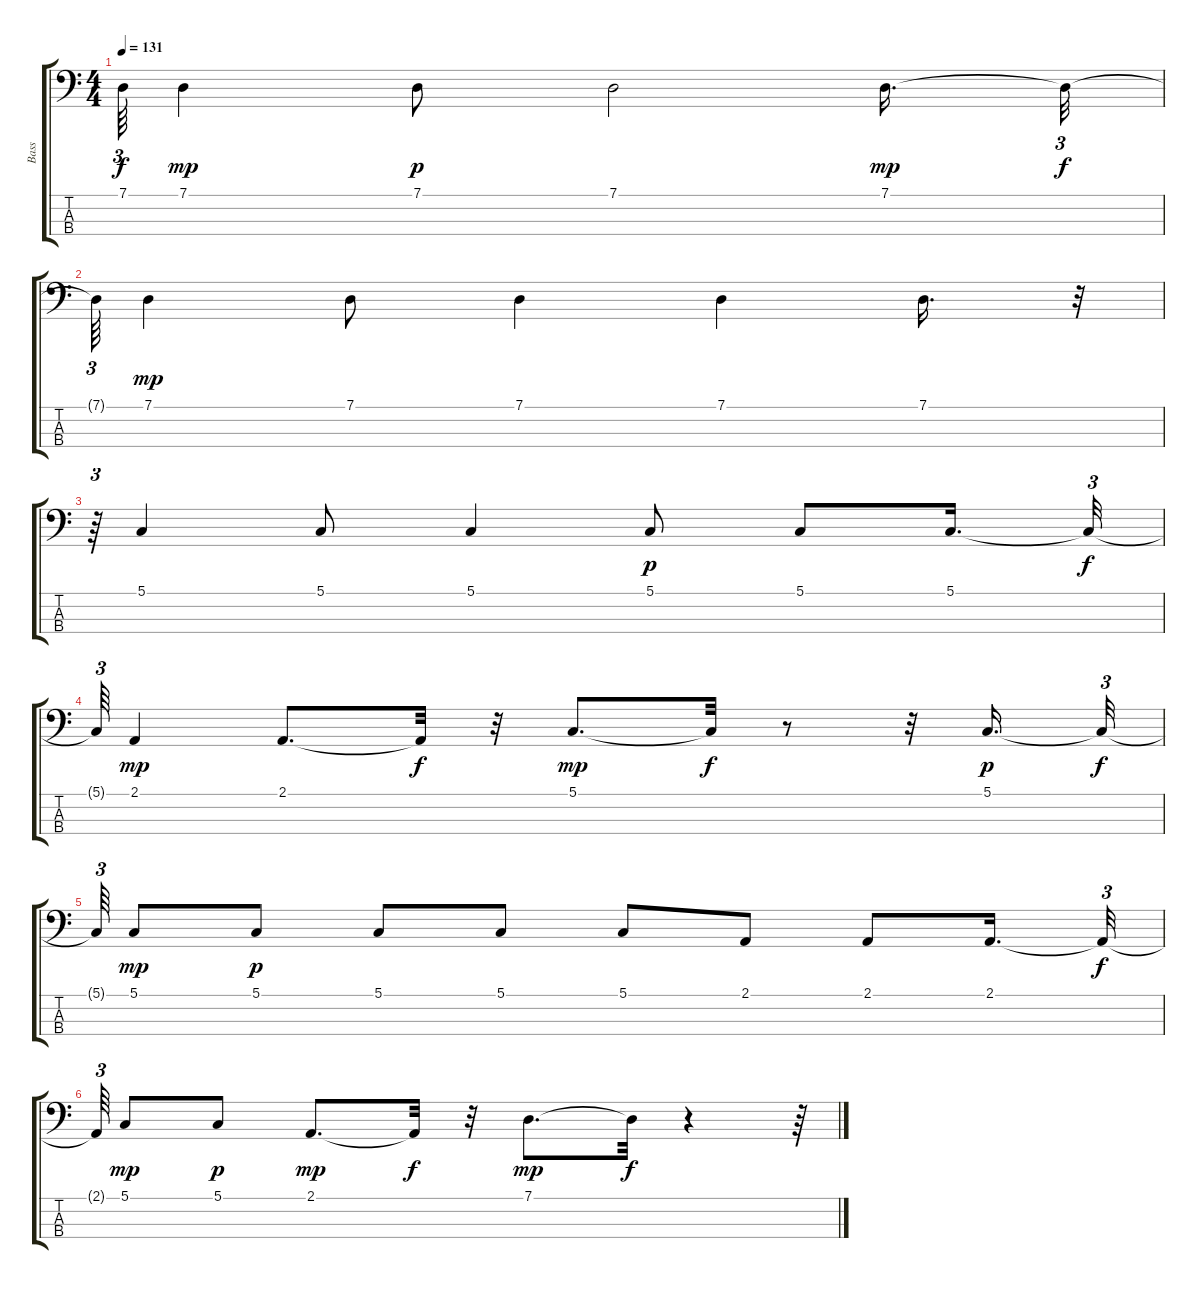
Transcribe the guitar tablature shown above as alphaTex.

\track ("Bass" "Bass") {instrument bassoon}
\staff {score tabs}
\tuning (G2 D2 A1 E1) {hide}
\ts (4 4)
\tempo 131
\clef f4
\ks c
7.1{t}.64{tu (3 2) dy f} 7.1.4{dy mp} 7.1.8{dy p} 7.1.2 7.1.16{d dy mp} 7.1{t}.32{tu (3 2) dy f} |
7.1{t}.64{tu (3 2)} 7.1.4{dy mp} 7.1.8 7.1.4 7.1.4 7.1.16{d} r.32{tu (3 2)} |
r.64{tu (3 2)} 5.1.4 5.1.8 5.1.4 5.1.8{dy p} 5.1.8 5.1.16{d} 5.1{t}.32{tu (3 2) dy f} |
5.1{t}.64{tu (3 2)} 2.1.4{dy mp} 2.1.8{d} 2.1{t}.32{dy f} r.32 5.1.8{d dy mp} 5.1{t}.32{dy f} r.8 r.32 5.1.16{d dy p} 5.1{t}.32{tu (3 2) dy f} |
5.1{t}.64{tu (3 2)} 5.1.8{dy mp} 5.1.8{dy p} 5.1.8 5.1.8 5.1.8 2.1.8 2.1.8 2.1.16{d} 2.1{t}.32{tu (3 2) dy f} |
2.1{t}.64{tu (3 2)} 5.1.8{dy mp} 5.1.8{dy p} 2.1.8{d dy mp} 2.1{t}.32{dy f} r.32 7.1.8{d dy mp} 7.1{t}.32{dy f} r.4 r.64
